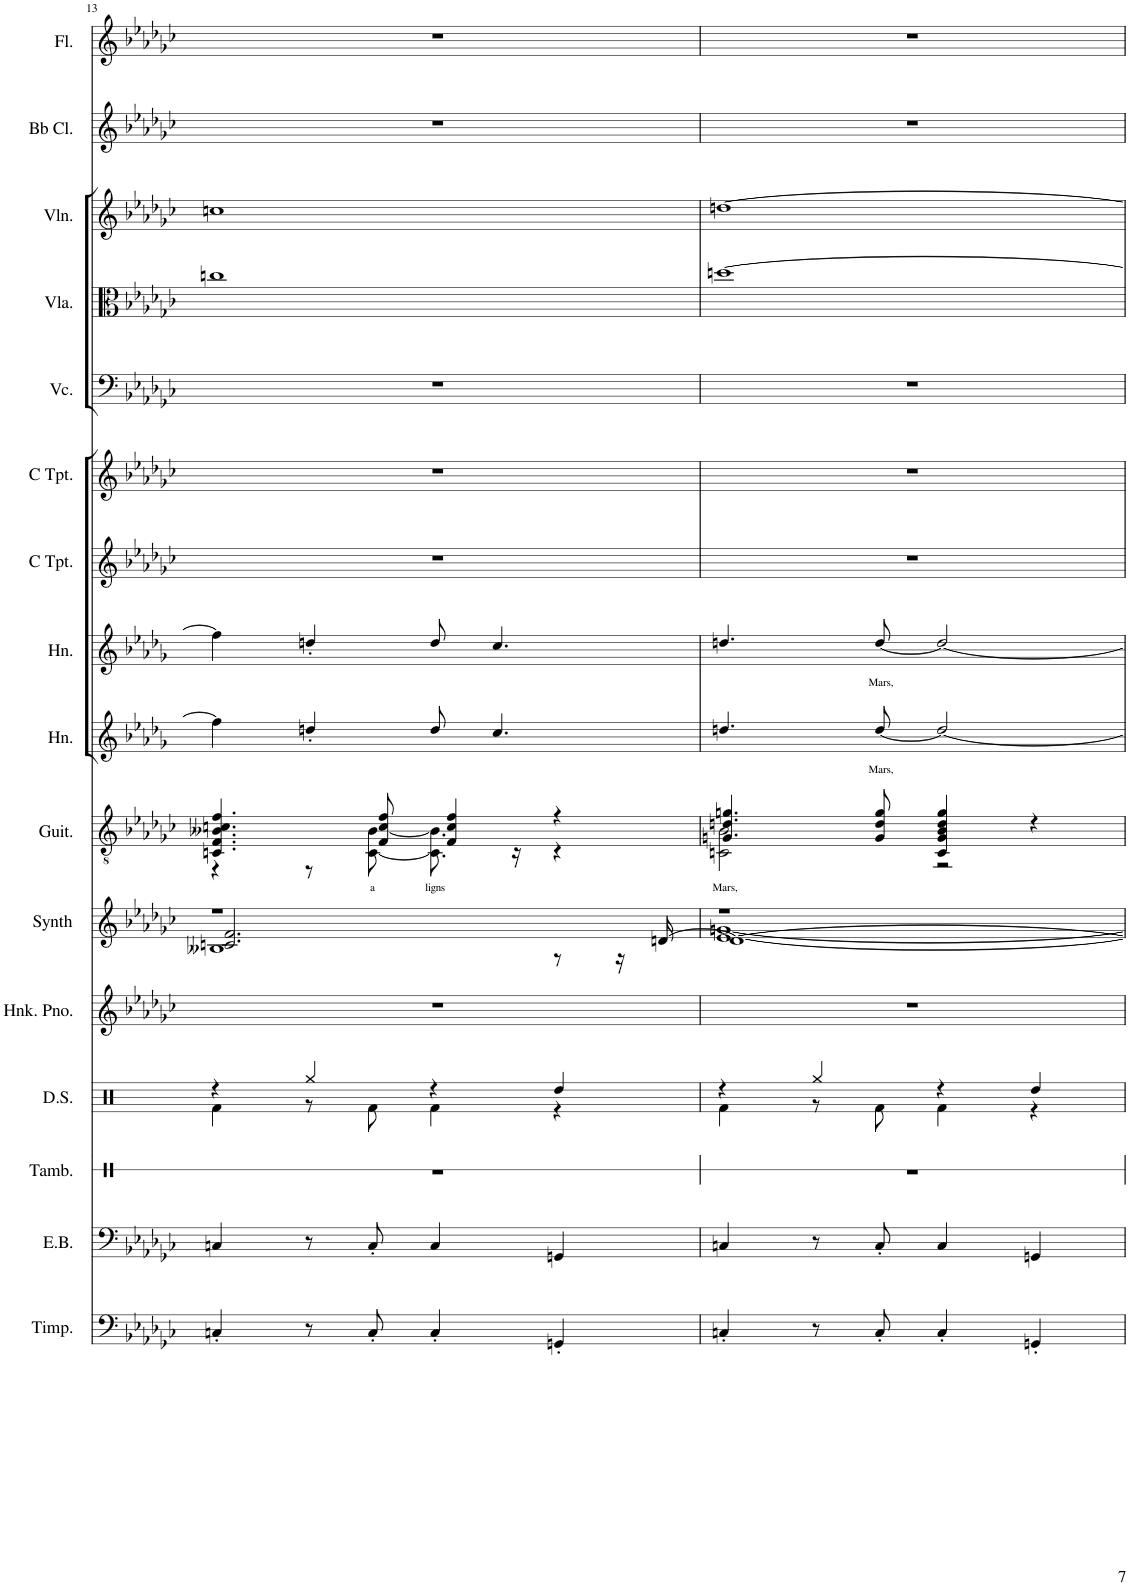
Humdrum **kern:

**kern	**kern	**kern	**kern	**kern	**kern	**kern	**text	**kern	**text	**kern	**text	**kern	**kern	**kern	**kern	**kern	**kern	**kern
*part16	*part15	*part14	*part13	*part12	*part11	*part10	*part10	*part9	*part9	*part8	*part8	*part7	*part6	*part5	*part4	*part3	*part2	*part1
*staff16	*staff15	*staff14	*staff13	*staff12	*staff11	*staff10	*staff10	*staff9	*staff9	*staff8	*staff8	*staff7	*staff6	*staff5	*staff4	*staff3	*staff2	*staff1
*I"Timpani	*I"Electric Bass	*I"Tambourine, tamborine	*I"Drum Set	*I"Honky Tonk Piano, piano	*I"Synth	*I"Classical Guitar, guitar	*	*I"Horn in F	*	*I"Horn in F	*	*I"Trumpet in C	*I"Trumpet in C	*I"Cello	*I"Viola	*I"Violin	*I"Clarinet in Bb	*I"Flute, flute
*I'Timp.	*I'E.B.	*I'Tamb.	*I'D.S.	*I'Hnk. Pno.	*I'Synth	*I'Guit.	*	*I'Hn.	*	*I'Hn.	*	*	*	*	*I'Vla.	*I'Vln.	*	*I'Fl.
!!LO:PB:g=z
*clefF4	*clefF4	*clefX	*clefX	*clefG2	*clefG2	*clefGv2	*	*clefG2	*	*clefG2	*	*clefG2	*clefG2	*clefF4	*clefC3	*clefG2	*clefG2	*clefG2
*	*Trd7c12	*	*	*	*	*	*	*Trd4c7	*	*Trd4c7	*	*Trd1c2	*Trd1c2	*	*	*	*Trd1c2	*
*k[b-e-a-d-g-c-]	*k[b-e-a-d-g-c-]	*k[b-e-a-d-g-c-]	*k[b-e-a-d-g-c-]	*k[b-e-a-d-g-c-]	*k[b-e-a-d-g-c-]	*k[b-e-a-d-g-c-]	*	*k[b-e-a-d-g-]	*	*k[b-e-a-d-g-]	*	*k[b-e-a-d-g-c-]	*k[b-e-a-d-g-c-]	*k[b-e-a-d-g-c-]	*k[b-e-a-d-g-c-]	*k[b-e-a-d-g-c-]	*k[b-e-a-d-g-c-]	*k[b-e-a-d-g-c-]
*G-:	*G-:	*G-:	*G-:	*G-:	*G-:	*G-:	*	*D-:	*	*D-:	*	*G-:	*G-:	*G-:	*G-:	*G-:	*G-:	*G-:
*M4/4	*M4/4	*M4/4	*M4/4	*M4/4	*M4/4	*M4/4	*	*M4/4	*	*M4/4	*	*M4/4	*M4/4	*M4/4	*M4/4	*M4/4	*M4/4	*M4/4
=13	=13	=13	=13	=13	=13	=13	=13	=13	=13	=13	=13	=13	=13	=13	=13	=13	=13	=13
*	*	*	*^	*	*^	*^	*	*	*	*	*	*	*	*	*	*	*	*
*	*	*	*	*	*	*	*^	*	*	*	*	*	*	*	*	*	*	*	*	*	*
4Cn'/	4Cn/	1r	4r	4Rf\	1r	1r	1B--X	2.cn/ 2.f/	4.Cn/ 4.F/ 4.B--X/ 4.cn/ 4.f/	4r	.	4ff-\]	.	4ff-\]	.	1r	1r	1r	1ccn	1ccn	1r	1r
8r	8r	.	4Rgg/	8r	.	.	.	.	.	8r	.	4ddn'/	.	4ddn'/	.	.	.	.	.	.	.	.
!	!	!	!	!	!	!	!	!	!	!	!LO:LY:b	!	!	!	!	!	!	!	!	!	!	!
8C'/	8C'/	.	.	8Rf\	.	.	.	.	8F/ 8c/ 8f/	[<8C\ [<8B--\	a	.	.	.	.	.	.	.	.	.	.	.
!	!	!	!	!	!	!	!	!	!	!	!LO:LY:b	!	!	!	!	!	!	!	!	!	!	!
4C'/	4C/	.	4r	4Rf\	.	.	.	.	4F/ 4c/ 4f/	8.C\] 8.B--\]	ligns	8dd/	.	8dd/	.	.	.	.	.	.	.	.
.	.	.	.	.	.	.	.	.	.	.	.	4.cc/	.	4.cc/	.	.	.	.	.	.	.	.
.	.	.	.	.	.	.	.	.	.	16r	.	.	.	.	.	.	.	.	.	.	.	.
4GGn'/	4GGn/	.	4Rdd/	4r	.	.	.	8r	4r	4r	.	.	.	.	.	.	.	.	.	.	.	.
.	.	.	.	.	.	.	.	16r	.	.	.	.	.	.	.	.	.	.	.	.	.	.
.	.	.	.	.	.	.	.	[16dn/	.	.	.	.	.	.	.	.	.	.	.	.	.	.
=14	=14	=14	=14	=14	=14	=14	=14	=14	=14	=14	=14	=14	=14	=14	=14	=14	=14	=14	=14	=14	=14	=14
!	!	!	!	!	!	!	!	!	!	!	!LO:LY:b	!	!	!	!	!	!	!	!	!	!	!
4Cn'/	4Cn/	1r	4r	4Rf\	1r	1r	[<1e- [<1gn	1d_	4.Gn/ 4.dn/ 4.gn/	2Cn\ 2B-\	Mars,	4.ddn/	.	4.ddn/	.	1r	1r	1r	[1ddn	[1ddn	1r	1r
8r	8r	.	4Rgg/	8r	.	.	.	.	.	.	.	.	.	.	.	.	.	.	.	.	.	.
!	!	!	!	!	!	!	!	!	!	!	!	!	!LO:LY:b	!	!LO:LY:b	!	!	!	!	!	!	!
8C'/	8C'/	.	.	8Rf\	.	.	.	.	8G/ 8d/ 8g/	.	.	[8dd/	Mars,	[8dd/	Mars,	.	.	.	.	.	.	.
4C'/	4C/	.	4r	4Rf\	.	.	.	.	4C/ 4G/ 4B-/ 4d/ 4g/	2r	.	2dd/_	.	2dd/_	.	.	.	.	.	.	.	.
4GGn'/	4GGn/	.	4Rdd/	4r	.	.	.	.	4r	.	.	.	.	.	.	.	.	.	.	.	.	.
*	*	*	*	*	*	*v	*v	*v	*	*	*	*	*	*	*	*	*	*	*	*	*	*
*	*	*	*v	*v	*	*	*v	*v	*	*	*	*	*	*	*	*	*	*	*	*
=	=	=	=	=	=	=	=	=	=	=	=	=	=	=	=	=	=	=
*-	*-	*-	*-	*-	*-	*-	*-	*-	*-	*-	*-	*-	*-	*-	*-	*-	*-	*-
